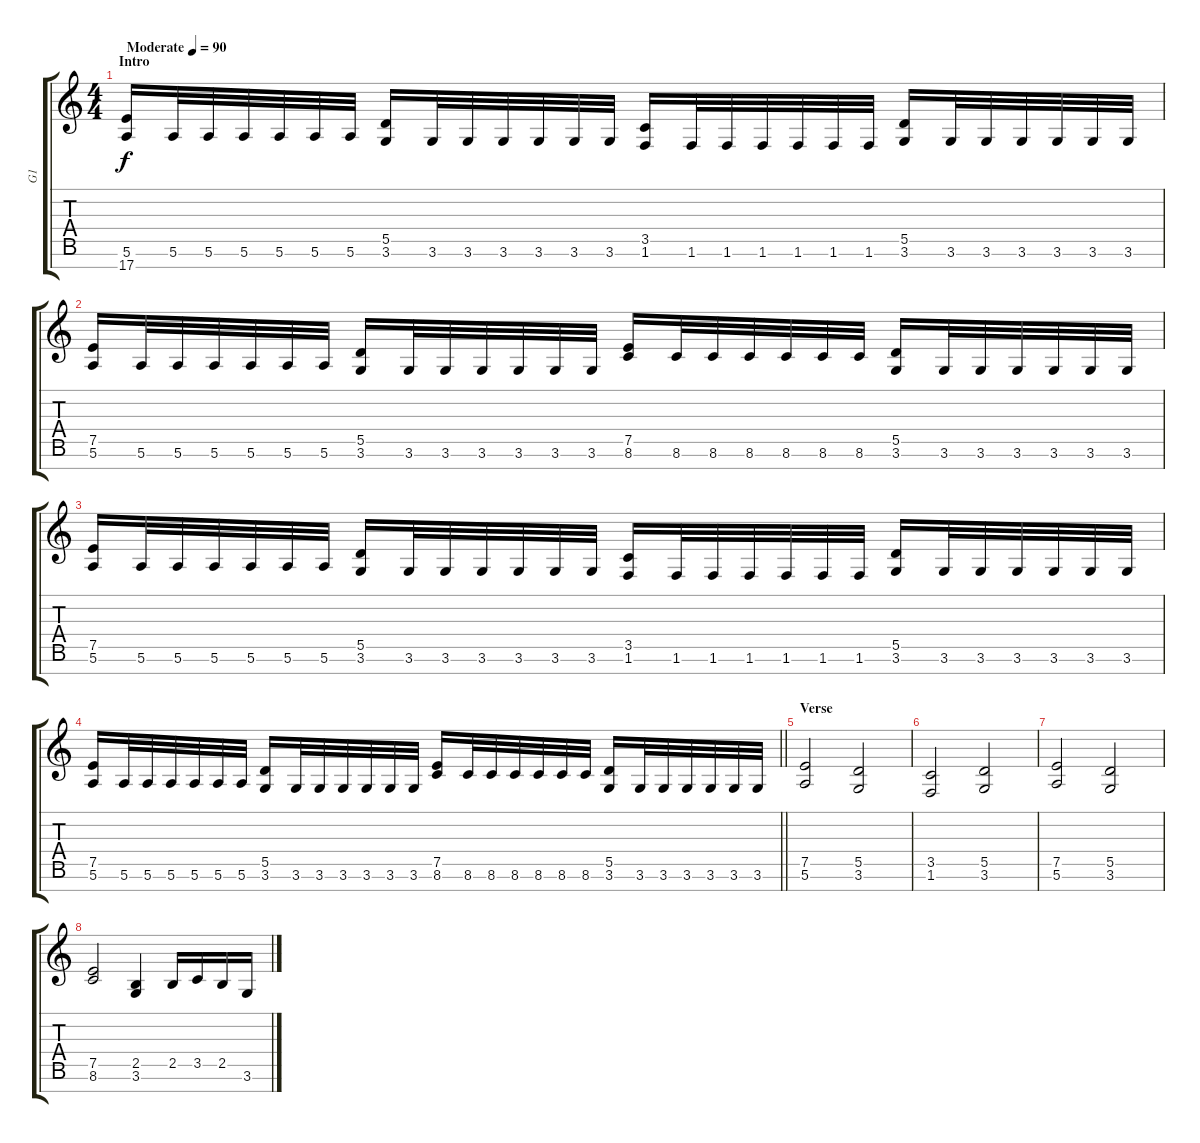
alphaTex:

\track ("G1" "G1") {instrument distortionguitar}
\staff {score tabs}
\tuning (E4 B3 G3 D3 A2 E2 B1) {hide}
\ts (4 4)
\section ("" "Intro")
\tempo (90 "Moderate")
\clef g2
\ks c
(5.6 17.7).16{dy f instrument distortionguitar} 5.6.32 5.6.32 5.6.32 5.6.32 5.6.32 5.6.32 (5.5 3.6).16 3.6.32 3.6.32 3.6.32 3.6.32 3.6.32 3.6.32 (3.5 1.6).16 1.6.32 1.6.32 1.6.32 1.6.32 1.6.32 1.6.32 (5.5 3.6).16 3.6.32 3.6.32 3.6.32 3.6.32 3.6.32 3.6.32 |
(7.5 5.6).16 5.6.32 5.6.32 5.6.32 5.6.32 5.6.32 5.6.32 (5.5 3.6).16 3.6.32 3.6.32 3.6.32 3.6.32 3.6.32 3.6.32 (7.5 8.6).16 8.6.32 8.6.32 8.6.32 8.6.32 8.6.32 8.6.32 (5.5 3.6).16 3.6.32 3.6.32 3.6.32 3.6.32 3.6.32 3.6.32 |
(7.5 5.6).16 5.6.32 5.6.32 5.6.32 5.6.32 5.6.32 5.6.32 (5.5 3.6).16 3.6.32 3.6.32 3.6.32 3.6.32 3.6.32 3.6.32 (3.5 1.6).16 1.6.32 1.6.32 1.6.32 1.6.32 1.6.32 1.6.32 (5.5 3.6).16 3.6.32 3.6.32 3.6.32 3.6.32 3.6.32 3.6.32 |
\barLineRight lightlight
(7.5 5.6).16 5.6.32 5.6.32 5.6.32 5.6.32 5.6.32 5.6.32 (5.5 3.6).16 3.6.32 3.6.32 3.6.32 3.6.32 3.6.32 3.6.32 (7.5 8.6).16 8.6.32 8.6.32 8.6.32 8.6.32 8.6.32 8.6.32 (5.5 3.6).16 3.6.32 3.6.32 3.6.32 3.6.32 3.6.32 3.6.32 |
\section ("" "Verse")
(7.5 5.6).2 (5.5 3.6).2 |
(3.5 1.6).2 (5.5 3.6).2 |
(7.5 5.6).2 (5.5 3.6).2 |
(7.5 8.6).2 (2.5 3.6).4 2.5.16 3.5.16 2.5.16 3.6.16
